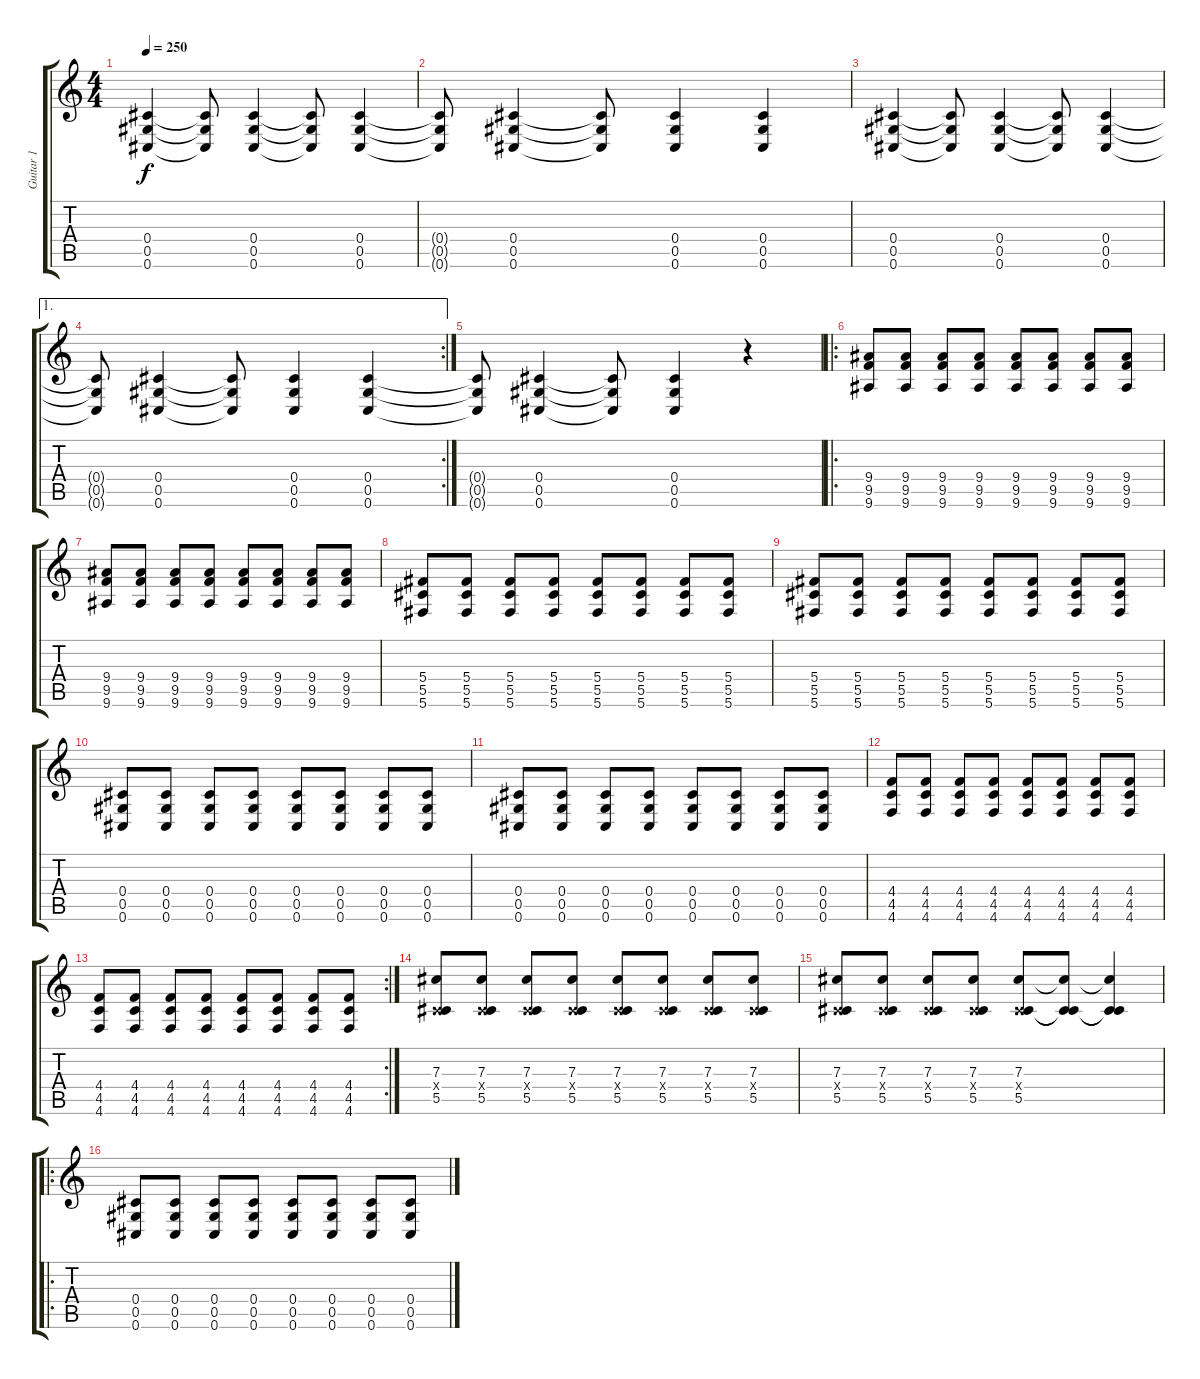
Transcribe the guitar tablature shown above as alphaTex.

\track ("Guitar 1" "Guitar 1") {instrument overdrivenguitar}
\staff {score tabs}
\tuning (Eb4 Bb3 Gb3 Db3 Ab2 Db2) {hide}
\ts (4 4)
\tempo 250
\clef g2
\ks c
(0.4 0.5 0.6).4{dy f balance 8 instrument distortionguitar} (0.4{t} 0.5{t} 0.6{t}).8 (0.4 0.5 0.6).4 (0.4{t} 0.5{t} 0.6{t}).8 (0.4 0.5 0.6).4 |
(0.4{t} 0.5{t} 0.6{t}).8 (0.4 0.5 0.6).4 (0.4{t} 0.5{t} 0.6{t}).8 (0.4 0.5 0.6).4 (0.4 0.5 0.6).4 |
(0.4 0.5 0.6).4 (0.4{t} 0.5{t} 0.6{t}).8 (0.4 0.5 0.6).4 (0.4{t} 0.5{t} 0.6{t}).8 (0.4 0.5 0.6).4 |
\ae 1
\rc 2
(0.4{t} 0.5{t} 0.6{t}).8 (0.4 0.5 0.6).4 (0.4{t} 0.5{t} 0.6{t}).8 (0.4 0.5 0.6).4 (0.4 0.5 0.6).4 |
(0.4{t} 0.5{t} 0.6{t}).8 (0.4 0.5 0.6).4 (0.4{t} 0.5{t} 0.6{t}).8 (0.4 0.5 0.6).4 r.4 |
\ro
(9.4 9.5 9.6).8 (9.4 9.5 9.6).8 (9.4 9.5 9.6).8 (9.4 9.5 9.6).8 (9.4 9.5 9.6).8 (9.4 9.5 9.6).8 (9.4 9.5 9.6).8 (9.4 9.5 9.6).8 |
(9.4 9.5 9.6).8 (9.4 9.5 9.6).8 (9.4 9.5 9.6).8 (9.4 9.5 9.6).8 (9.4 9.5 9.6).8 (9.4 9.5 9.6).8 (9.4 9.5 9.6).8 (9.4 9.5 9.6).8 |
(5.4 5.5 5.6).8 (5.4 5.5 5.6).8 (5.4 5.5 5.6).8 (5.4 5.5 5.6).8 (5.4 5.5 5.6).8 (5.4 5.5 5.6).8 (5.4 5.5 5.6).8 (5.4 5.5 5.6).8 |
(5.4 5.5 5.6).8 (5.4 5.5 5.6).8 (5.4 5.5 5.6).8 (5.4 5.5 5.6).8 (5.4 5.5 5.6).8 (5.4 5.5 5.6).8 (5.4 5.5 5.6).8 (5.4 5.5 5.6).8 |
(0.4 0.5 0.6).8 (0.4 0.5 0.6).8 (0.4 0.5 0.6).8 (0.4 0.5 0.6).8 (0.4 0.5 0.6).8 (0.4 0.5 0.6).8 (0.4 0.5 0.6).8 (0.4 0.5 0.6).8 |
(0.4 0.5 0.6).8 (0.4 0.5 0.6).8 (0.4 0.5 0.6).8 (0.4 0.5 0.6).8 (0.4 0.5 0.6).8 (0.4 0.5 0.6).8 (0.4 0.5 0.6).8 (0.4 0.5 0.6).8 |
(4.4 4.5 4.6).8 (4.4 4.5 4.6).8 (4.4 4.5 4.6).8 (4.4 4.5 4.6).8 (4.4 4.5 4.6).8 (4.4 4.5 4.6).8 (4.4 4.5 4.6).8 (4.4 4.5 4.6).8 |
\rc 2
(4.4 4.5 4.6).8 (4.4 4.5 4.6).8 (4.4 4.5 4.6).8 (4.4 4.5 4.6).8 (4.4 4.5 4.6).8 (4.4 4.5 4.6).8 (4.4 4.5 4.6).8 (4.4 4.5 4.6).8 |
(7.3 0.4{x} 5.5).8{instrument overdrivenguitar} (7.3 0.4{x} 5.5).8 (7.3 0.4{x} 5.5).8 (7.3 0.4{x} 5.5).8 (7.3 0.4{x} 5.5).8 (7.3 0.4{x} 5.5).8 (7.3 0.4{x} 5.5).8 (7.3 0.4{x} 5.5).8 |
(7.3 0.4{x} 5.5).8 (7.3 0.4{x} 5.5).8 (7.3 0.4{x} 5.5).8 (7.3 0.4{x} 5.5).8 (7.3 0.4{x} 5.5).8 (7.3{t} 0.4{t} 5.5{t}).8 (7.3{t} 0.4{t} 5.5{t}).4 |
\ro
(0.4 0.5 0.6).8{instrument electricguitarmuted} (0.4 0.5 0.6).8 (0.4 0.5 0.6).8 (0.4 0.5 0.6).8 (0.4 0.5 0.6).8 (0.4 0.5 0.6).8 (0.4 0.5 0.6).8 (0.4 0.5 0.6).8
